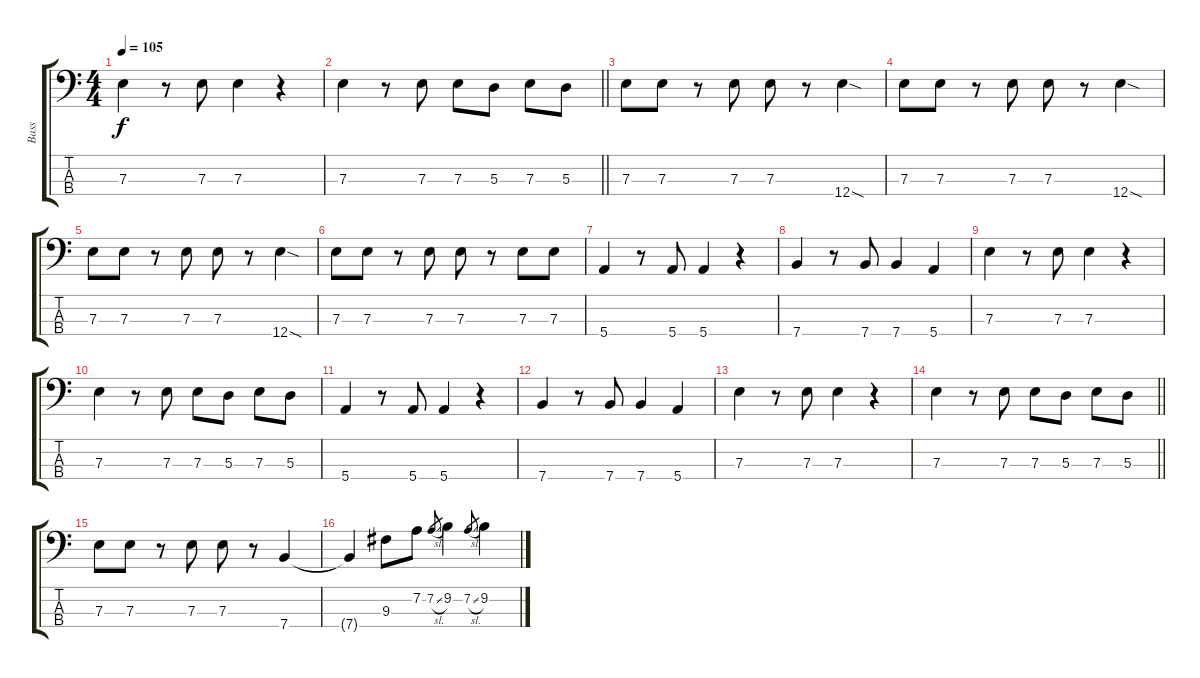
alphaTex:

\track ("Bass" "Bass") {instrument electricbassfinger}
\staff {score tabs}
\tuning (G2 D2 A1 E1) {hide}
\ts (4 4)
\tempo 105
\clef f4
\ks c
7.3.4{dy f} r.8 7.3.8 7.3.4 r.4 |
\barLineRight lightlight
7.3.4 r.8 7.3.8 7.3.8 5.3.8 7.3.8 5.3.8 |
7.3.8 7.3.8 r.8 7.3.8 7.3.8 r.8 12.4{sod}.4 |
7.3.8 7.3.8 r.8 7.3.8 7.3.8 r.8 12.4{sod}.4 |
7.3.8 7.3.8 r.8 7.3.8 7.3.8 r.8 12.4{sod}.4 |
7.3.8 7.3.8 r.8 7.3.8 7.3.8 r.8 7.3.8 7.3.8 |
5.4.4 r.8 5.4.8 5.4.4 r.4 |
7.4.4 r.8 7.4.8 7.4.4 5.4.4 |
7.3.4 r.8 7.3.8 7.3.4 r.4 |
7.3.4 r.8 7.3.8 7.3.8 5.3.8 7.3.8 5.3.8 |
5.4.4 r.8 5.4.8 5.4.4 r.4 |
7.4.4 r.8 7.4.8 7.4.4 5.4.4 |
7.3.4 r.8 7.3.8 7.3.4 r.4 |
\barLineRight lightlight
7.3.4 r.8 7.3.8 7.3.8 5.3.8 7.3.8 5.3.8 |
7.3.8 7.3.8 r.8 7.3.8 7.3.8 r.8 7.4.4 |
7.4{t}.4 9.3.8 7.2.8 7.2{sl}.8{gr} 9.2.4 7.2{sl}.8{gr} 9.2.4
